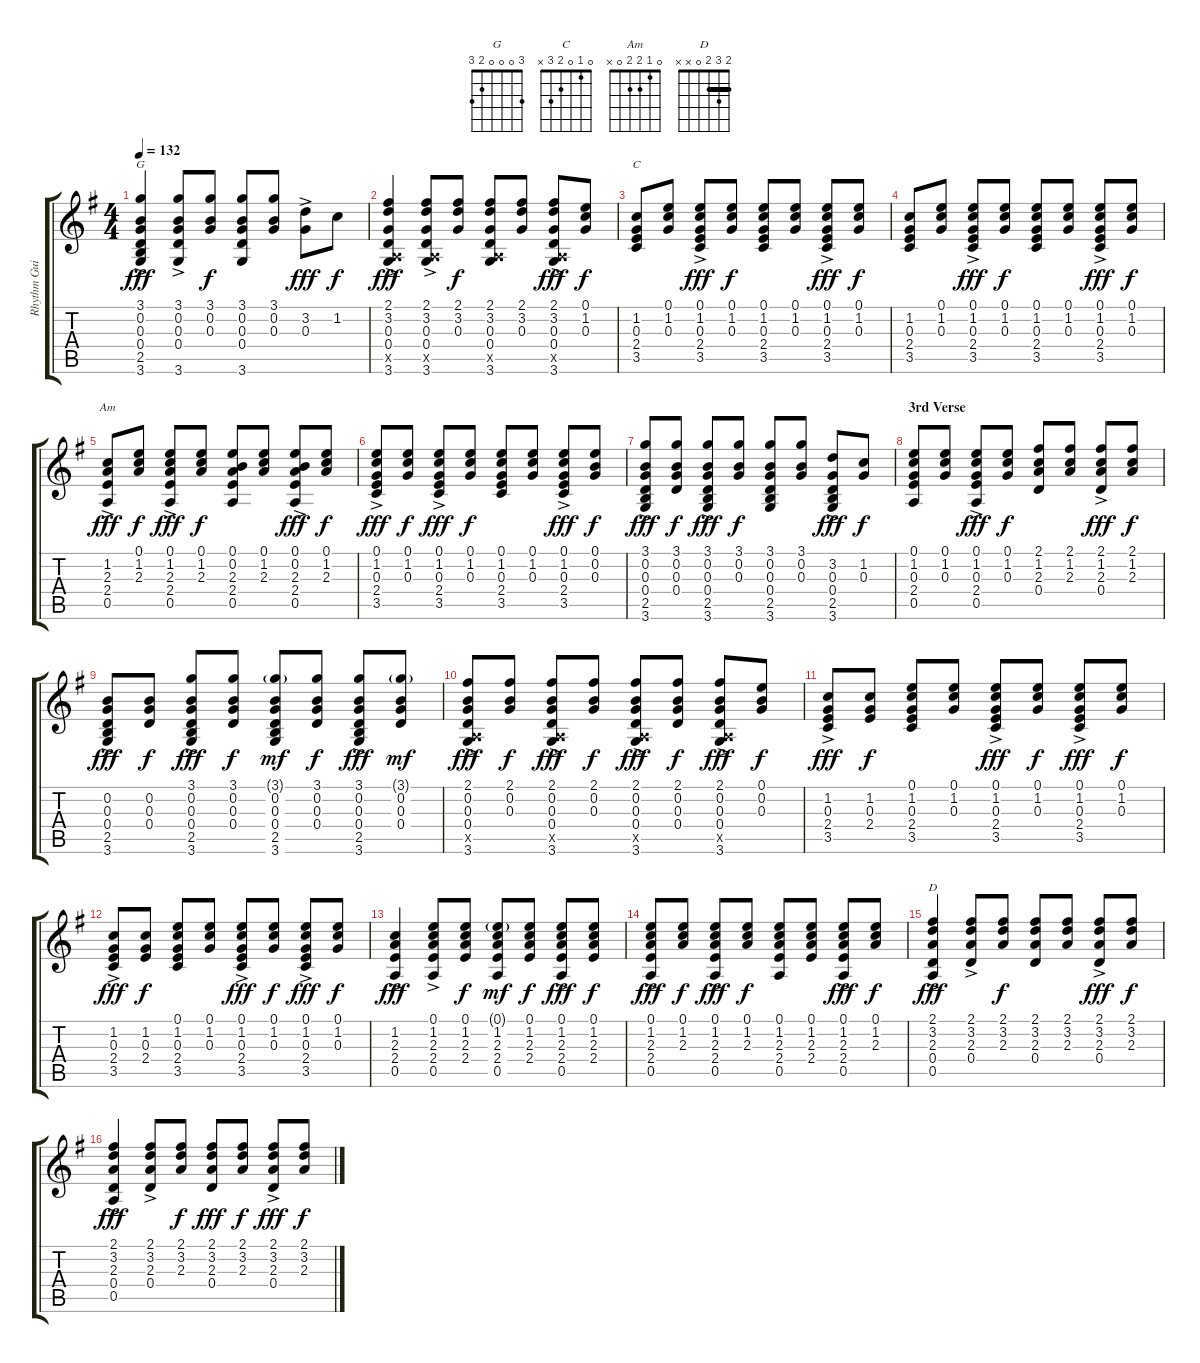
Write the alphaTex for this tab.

\track ("Rhythm Guitar" "Rhythm Gui") {instrument acousticguitarnylon}
\staff {score tabs}
\tuning (E4 B3 G3 D3 A2 E2) {hide}
\chord ("G" 3 0 0 0 2 3)
\chord ("C" 0 1 0 2 3 x)
\chord ("Am" 0 1 2 2 0 x)
\chord ("D" 2 3 2 0 x x) {barre 2}
\ts (4 4)
\tempo 132
\clef g2
\ks g
(3.1{ac} 0.2 0.3 0.4 2.5 3.6).4{ch "G" dy fff} (3.1{ac} 0.2 0.3 0.4 3.6).8 (3.1 0.2 0.3).8{dy f} (3.1 0.2 0.3 0.4 3.6).8 (3.1 0.2 0.3).8 (3.2{ac} 0.3).8{dy fff} 1.2.8{dy f} |
(2.1{ac} 3.2 0.3 0.4 0.5{x} 3.6).4{dy fff} (2.1{ac} 3.2 0.3 0.4 0.5{x} 3.6).8 (2.1 3.2 0.3).8{dy f} (2.1 3.2 0.3 0.4 0.5{x} 3.6).8 (2.1 3.2 0.3).8 (2.1{ac} 3.2 0.3 0.4 0.5{x} 3.6).8{dy fff} (0.1 1.2 0.3).8{dy f} |
(1.2 0.3 2.4 3.5).8{ch "C"} (0.1 1.2 0.3).8 (0.1{ac} 1.2 0.3 2.4 3.5).8{dy fff} (0.1 1.2 0.3).8{dy f} (0.1 1.2 0.3 2.4 3.5).8 (0.1 1.2 0.3).8 (0.1{ac} 1.2 0.3 2.4 3.5).8{dy fff} (0.1 1.2 0.3).8{dy f} |
(1.2 0.3 2.4 3.5).8 (0.1 1.2 0.3).8 (0.1{ac} 1.2 0.3 2.4 3.5).8{dy fff} (0.1 1.2 0.3).8{dy f} (0.1 1.2 0.3 2.4 3.5).8 (0.1 1.2 0.3).8 (0.1{ac} 1.2 0.3 2.4 3.5).8{dy fff} (0.1 1.2 0.3).8{dy f} |
(1.2{ac} 2.3 2.4 0.5).8{ch "Am" dy fff} (0.1 1.2 2.3).8{dy f} (0.1 1.2{ac} 2.3 2.4 0.5).8{dy fff} (0.1 1.2 2.3).8{dy f} (0.1 0.2 2.3 2.4 0.5).8 (0.1 1.2 2.3).8 (0.1{ac} 0.2 2.3 2.4 0.5).8{dy fff} (0.1 1.2 2.3).8{dy f} |
(0.1{ac} 1.2 0.3 2.4 3.5).8{dy fff} (0.1 1.2 0.3).8{dy f} (0.1{ac} 1.2 0.3 2.4 3.5).8{dy fff} (0.1 1.2 0.3).8{dy f} (0.1 1.2 0.3 2.4 3.5).8 (0.1 1.2 0.3).8 (0.1{ac} 1.2 0.3 2.4 3.5).8{dy fff} (0.1 0.2 0.3).8{dy f} |
(3.1{ac} 0.2 0.3 0.4 2.5 3.6).8{dy fff} (3.1 0.2 0.3 0.4).8{dy f} (3.1{ac} 0.2 0.3 0.4 2.5 3.6).8{dy fff} (3.1 0.2 0.3).8{dy f} (3.1 0.2 0.3 0.4 2.5 3.6).8 (3.1 0.2 0.3).8 (3.2{ac} 0.3 0.4 2.5 3.6).8{dy fff} (1.2 0.3).8{dy f} |
\section ("" "3rd Verse")
(0.1 1.2 0.3 2.4 0.5).8 (0.1 1.2 0.3).8 (0.1{ac} 1.2 0.3 2.4 0.5).8{dy fff} (0.1 1.2 0.3).8{dy f} (2.1 1.2 2.3 0.4).8 (2.1 1.2 2.3).8 (2.1{ac} 1.2 2.3 0.4).8{dy fff} (2.1 1.2 2.3).8{dy f} |
(0.2{ac} 0.3 0.4 2.5 3.6).8{dy fff} (0.2 0.3 0.4).8{dy f} (3.1{ac} 0.2 0.3 0.4 2.5 3.6).8{dy fff} (3.1 0.2 0.3 0.4).8{dy f} (3.1{g} 0.2 0.3 0.4 2.5 3.6).8{dy mf} (3.1 0.2 0.3 0.4).8{dy f} (3.1 0.2{ac} 0.3 0.4 2.5 3.6).8{dy fff} (3.1{g} 0.2 0.3 0.4).8{dy mf} |
(2.1{ac} 0.2 0.3 0.4 0.5{x} 3.6).8{dy fff} (2.1 0.2 0.3).8{dy f} (2.1 0.2{ac} 0.3 0.4 0.5{x} 3.6).8{dy fff} (2.1 0.2 0.3).8{dy f} (2.1 0.2 0.3 0.4{ac} 0.5{ac x} 3.6).8{dy fff} (2.1 0.2 0.3 0.4).8{dy f} (2.1 0.2 0.3{ac} 0.4 0.5{ac x} 3.6).8{dy fff} (0.1 0.2 0.3).8{dy f} |
(1.2{ac} 0.3 2.4 3.5).8{dy fff} (1.2 0.3 2.4).8{dy f} (0.1 1.2 0.3 2.4 3.5).8 (0.1 1.2 0.3).8 (0.1{ac} 1.2 0.3 2.4 3.5).8{dy fff} (0.1 1.2 0.3).8{dy f} (0.1{ac} 1.2 0.3 2.4 3.5).8{dy fff} (0.1 1.2 0.3).8{dy f} |
(1.2{ac} 0.3 2.4 3.5).8{dy fff} (1.2 0.3 2.4).8{dy f} (0.1 1.2 0.3 2.4 3.5).8 (0.1 1.2 0.3).8 (0.1{ac} 1.2 0.3 2.4 3.5).8{dy fff} (0.1 1.2 0.3).8{dy f} (0.1{ac} 1.2 0.3 2.4 3.5).8{dy fff} (0.1 1.2 0.3).8{dy f} |
(1.2{ac} 2.3 2.4 0.5).4{dy fff} (0.1{ac} 1.2 2.3 2.4 0.5).8 (0.1 1.2 2.3 2.4).8{dy f} (0.1{g} 1.2 2.3 2.4 0.5).8{dy mf} (0.1 1.2 2.3 2.4).8{dy f} (0.1{ac} 1.2 2.3 2.4 0.5).8{dy fff} (0.1 1.2 2.3 2.4).8{dy f} |
(0.1{ac} 1.2 2.3 2.4 0.5).8{dy fff} (0.1 1.2 2.3).8{dy f} (0.1{ac} 1.2 2.3 2.4 0.5).8{dy fff} (0.1 1.2 2.3).8{dy f} (0.1 1.2 2.3 2.4 0.5).8 (0.1 1.2 2.3 2.4).8 (0.1{ac} 1.2 2.3 2.4 0.5).8{dy fff} (0.1 1.2 2.3).8{dy f} |
(2.1{ac} 3.2 2.3 0.4 0.5).4{ch "D" dy fff} (2.1{ac} 3.2 2.3 0.4).8 (2.1 3.2 2.3).8{dy f} (2.1 3.2 2.3 0.4).8 (2.1 3.2 2.3).8 (2.1{ac} 3.2 2.3 0.4).8{dy fff} (2.1 3.2 2.3).8{dy f} |
(2.1{ac} 3.2 2.3 0.4 0.5).4{dy fff} (2.1{ac} 3.2 2.3 0.4).8 (2.1 3.2 2.3).8{dy f} (2.1 3.2 2.3 0.4).8{dy fff} (2.1 3.2 2.3).8{dy f} (2.1{ac} 3.2 2.3 0.4).8{dy fff} (2.1 3.2 2.3).8{dy f}
